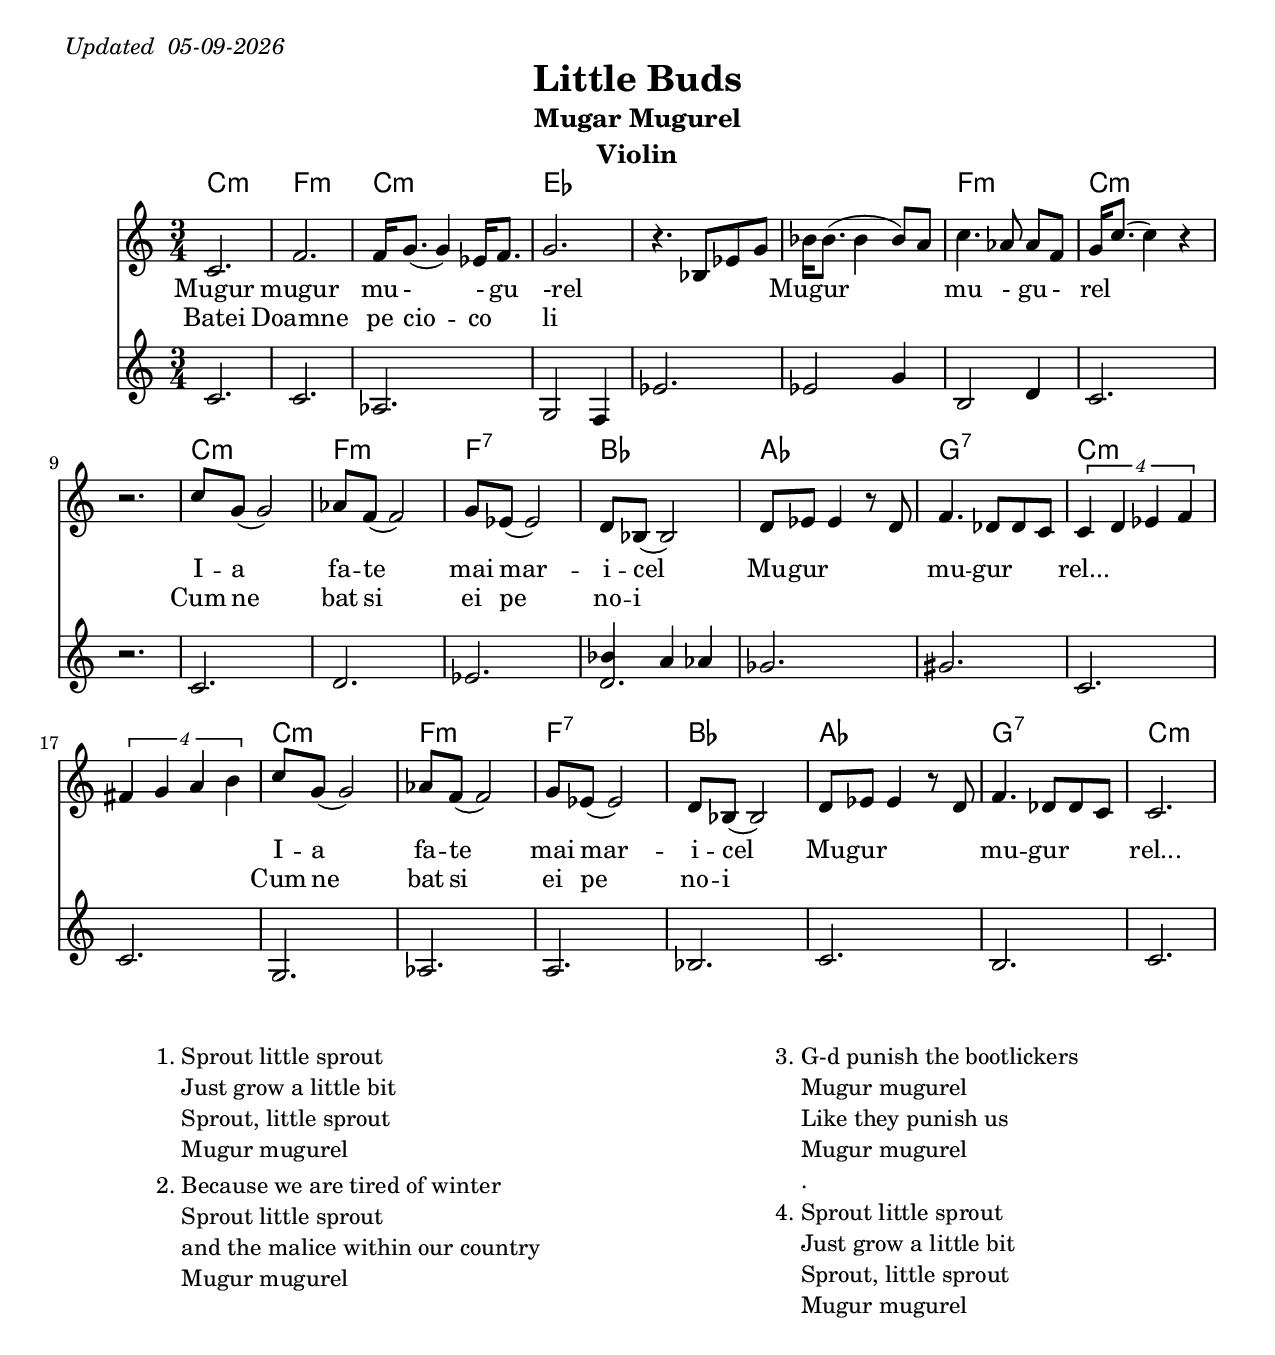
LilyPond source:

\version "2.24.0"
\include "english.ly"
%\pointAndClickOff
\paper{
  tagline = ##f
  print-all-headers = ##t
  #(set-paper-size "letter")
}
date = #(strftime "%d-%m-%Y" (localtime (current-time)))

\markup{ \italic{ " Updated " \date  }  }

%\markup{ Got something to say? }

global = {
  \clef treble
  \key d \major  % d minor if you want fewer accidentals
  \time 3/4
  \set Score.rehearsalMarkFormatter = #format-mark-box-alphabet
}

%#################################### Melody ########################
melody = \transpose d c\relative c' {
  \global
  %\partial 16*3 a16 d f   %lead in notes

  d2.
  g2.
  g16 a8.(a4) f16 [g8.]|
  a2.

  r4. c,8 f a|
  c16 c8.(c4 c8) [b]|
  d4. bf8 bf [g]
  a16 d8.(d4) r|
  r2.
  %b
  d8 a(a2)
  bf8 g(g2)
  a8 f(f2)
  e8 c(c2)

  e8 f f4 r8 e
  g4. ef8 ef d|
  \tuplet 4/3 {d4 e f g}
  \tuplet 4/3 {gs4 a b cs}

  d8 a(a2)
  bf8 g(g2)
  a8 f(f2)
  e8 c(c2)

  e8 f f4 r8 e|
  g4. ef8 ef d
  d2.  % measure 24
  %r2.

}
%################################# Lyrics #####################
\addlyrics{
  Mugur mugur mu - - gu -rel
  _ _ _  Mugur \skip2 \skip2  mu -  gu -  rel
  \skip1
  I -- a fa -- te mai mar -- i -- cel
  Mu -- gur \skip2 \skip2  mu -- gur \skip2 \skip2  rel...
  \repeat unfold 7{\skip 2}
  I -- a fa -- te mai mar -- i -- cel
  Mu -- gur \skip2 \skip2  mu -- gur \skip2 \skip2  rel...
}
\addlyrics{
  Batei Doamne pe cio -- co  \skip 2 li
  \repeat unfold 12{\skip 2}
  Cum ne bat si ei pe no -- i
  \repeat unfold 16{\skip 2}
  Cum ne bat si ei pe no -- i

}
bass = \transpose d c\relative c'{
  \global
  \clef treble
  d2.
  d2.
  bf2.
  a2 g4
  f'2.
  f2 a4
  cs,2 e4
  d2.
  r2.

  d2.
  e2.
  f2.
  <<
    {e2. } %e2 r %   more stuff here
    {c'4 b bf}
  >>
  af2.
  as2.
  d,2.
  d2.
  a2.
  bf2.
  b2.
  c2.
  d2.
  cs2.
  d2.

}



%################################# Chords #######################
harmonies = \transpose d c \chordmode {
  d2.:m
  g2.:m
  d2.:m
  f2.*3
  g2.:m
  d2.:m
  s2.
  %b Ia Fate etc
  d2.:m
  g2.:m
  g2.:7
  c2.
  bf2.
  a2.:7
  d2.*2:m
  d2.:m

  g2.:m
  g2.:7
  c2.
  bf2.
  a2.:7
  d2.:m

}

\score {
  <<
    \new ChordNames {
      \set chordChanges = ##f
      \harmonies
    }
    \new Staff  \melody
    \new Staff  \bass
  >>
  \header{
    title= "Little Buds"
    subtitle="Mugar Mugurel"
    composer= ""
    instrument = "Violin"
    arranger= ""
  }
  \midi{\tempo 4 = 120}
  \layout{indent = 1.0\cm}
}

% more verses:
\markup{}
\markup {
  \fill-line {
    \hspace #0.1 % distance from left margin
    \column {
      \line {
        "1."
        \column {
          "Sprout little sprout"
          "Just grow a little bit"
          "Sprout, little sprout"
          "Mugur mugurel"
        }
      }
      \hspace #0.2 % vertical distance between verses
      \line {
        "2."
        \column {
          "Because we are tired of winter"
          "Sprout little sprout"
          "and the malice within our country"
          "Mugur mugurel"
        }
      }

    }
    \hspace #0.1  % horiz. distance between columns
    \column {
      \line {
        "3."
        \column {
          "G-d punish the bootlickers"
          "Mugur mugurel"
          "Like they punish us"
          "Mugur mugurel".
        }
      }
      \hspace #0.2 % distance between verses
      \line {
        "4."
        \column {
          "Sprout little sprout"
          "Just grow a little bit"
          "Sprout, little sprout"
          "Mugur mugurel"
        }
      }

    }
    \hspace #0.1 % distance to right margin
  }
}


%{
http://lyricstranslate.com/en/mugur-mugurel-sprout-you-little-sprout.html
Mugur, mugur, mugurel,
Mugur, mugurel,
Ia fă-te mai măricel,
Mugur, mugurel,
Ia fă-te mai măricel,
Mugur, mugurel.

Că ne-am săturat de iarnă,
Mugur, mugurel,
Și de răutate-n țară,
Mugur, mugurel,
Și de răutate-n țară,
Mugur, mugurel.

Bate-i, Doamne, pe ciocoi,
Mugur, mugurel,
Cum ne bat și ei pe noi,
Mugur, mugurel,
Cum ne bat și ei pe noi,
Mugur, mugurel.

Mugur, mugur, mugurel,
Mugur, mugurel,
Ia fă-te mai măricel,
Mugur, mugurel,
Ia fă-te mai măricel,
Mugur, mugurel.

%}